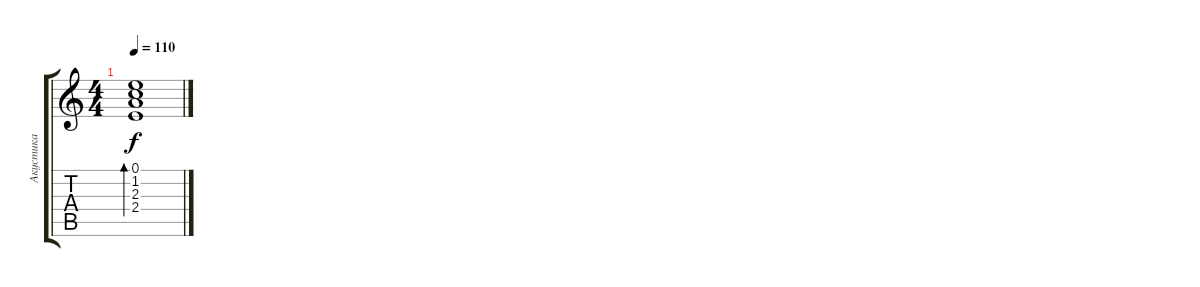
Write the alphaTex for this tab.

\track ("Акустика" "Акустика") {instrument electricguitarclean}
\staff {score tabs}
\tuning (E4 B3 G3 D3 A2 E2) {hide}
\ts (4 4)
\tempo 110
\clef g2
\ks c
(0.1 1.2 2.3 2.4).1{bd 60 dy f}
